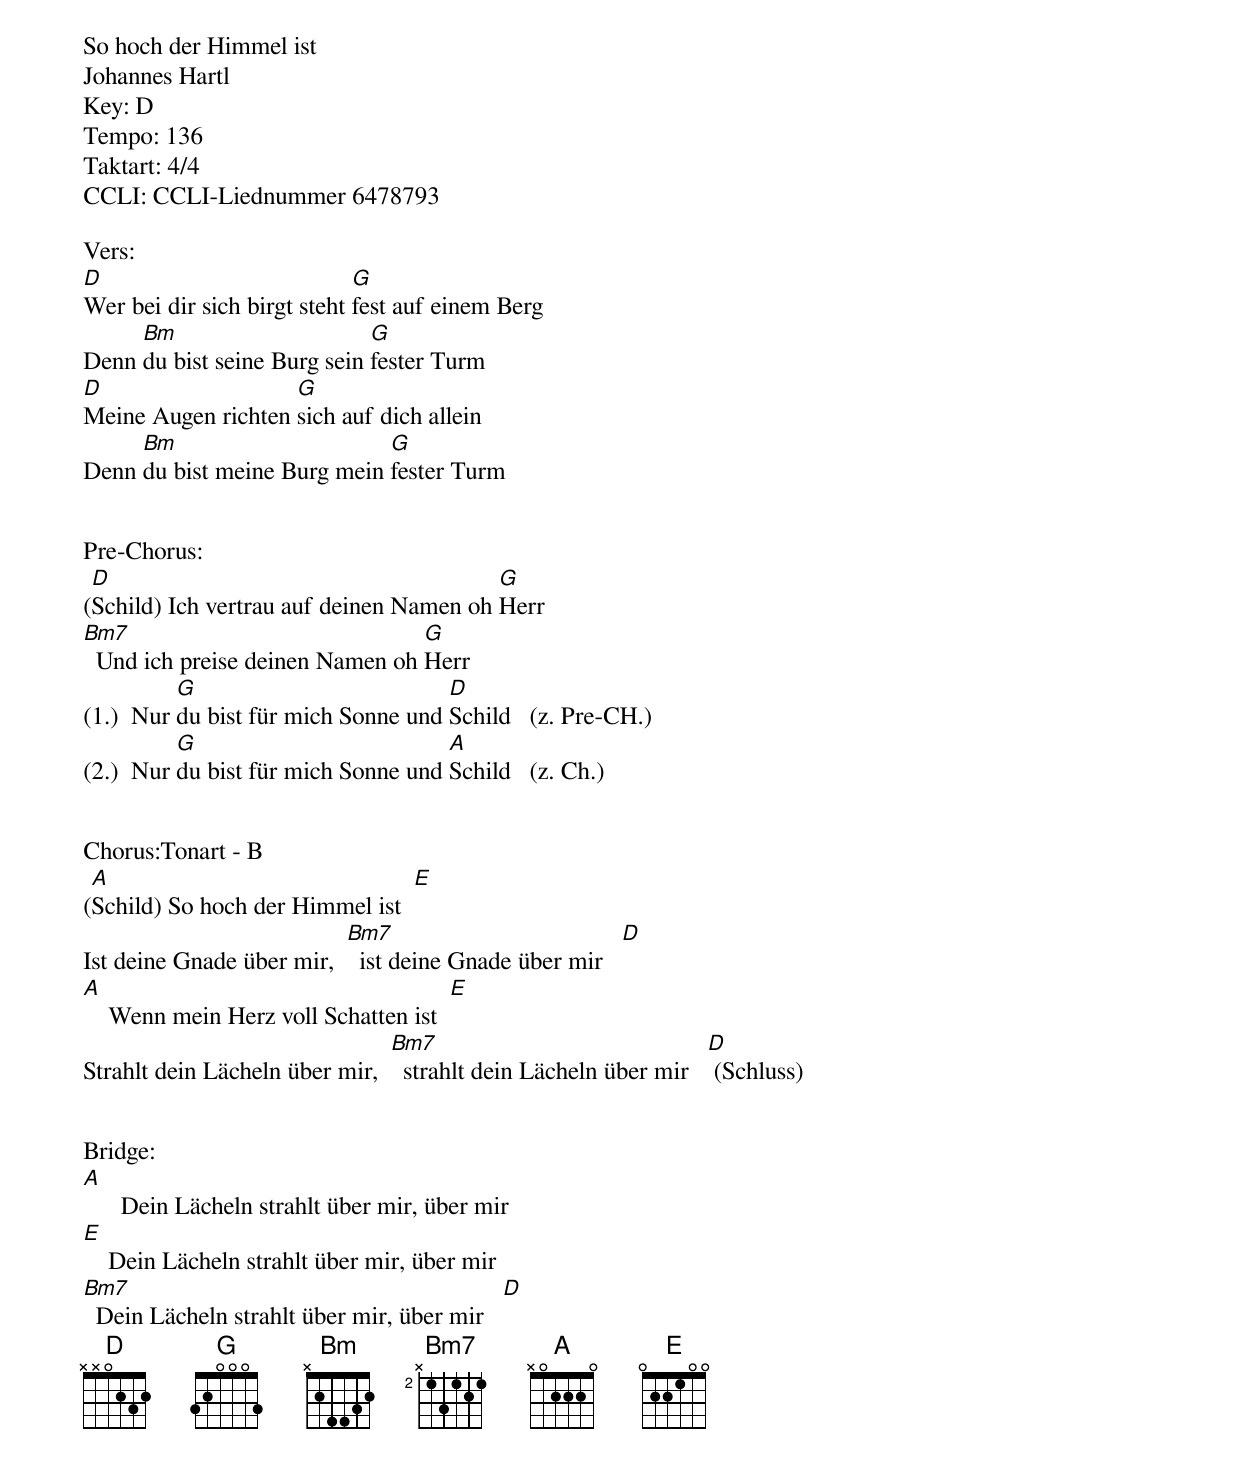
So hoch der Himmel ist
Johannes Hartl
Key: D
Tempo: 136
Taktart: 4/4
CCLI: CCLI-Liednummer 6478793

Vers:
[D]Wer bei dir sich birgt steht [G]fest auf einem Berg
Denn [Bm]du bist seine Burg sein [G]fester Turm
[D]Meine Augen richten [G]sich auf dich allein
Denn [Bm]du bist meine Burg mein [G]fester Turm


Pre-Chorus:
([D]Schild) Ich vertrau auf deinen Namen oh [G]Herr
[Bm7]  Und ich preise deinen Namen oh [G]Herr
(1.)  Nur [G]du bist für mich Sonne und [D]Schild   (z. Pre-CH.)
(2.)  Nur [G]du bist für mich Sonne und [A]Schild   (z. Ch.)


Chorus:Tonart - B
([A]Schild) So hoch der Himmel ist  [E]
Ist deine Gnade über mir,  [Bm7]  ist deine Gnade über mir   [D]
[A]    Wenn mein Herz voll Schatten ist  [E]
Strahlt dein Lächeln über mir,  [Bm7]  strahlt dein Lächeln über mir   [D] (Schluss)


Bridge:
[A]      Dein Lächeln strahlt über mir, über mir
[E]    Dein Lächeln strahlt über mir, über mir
[Bm7]  Dein Lächeln strahlt über mir, über mir   [D]
